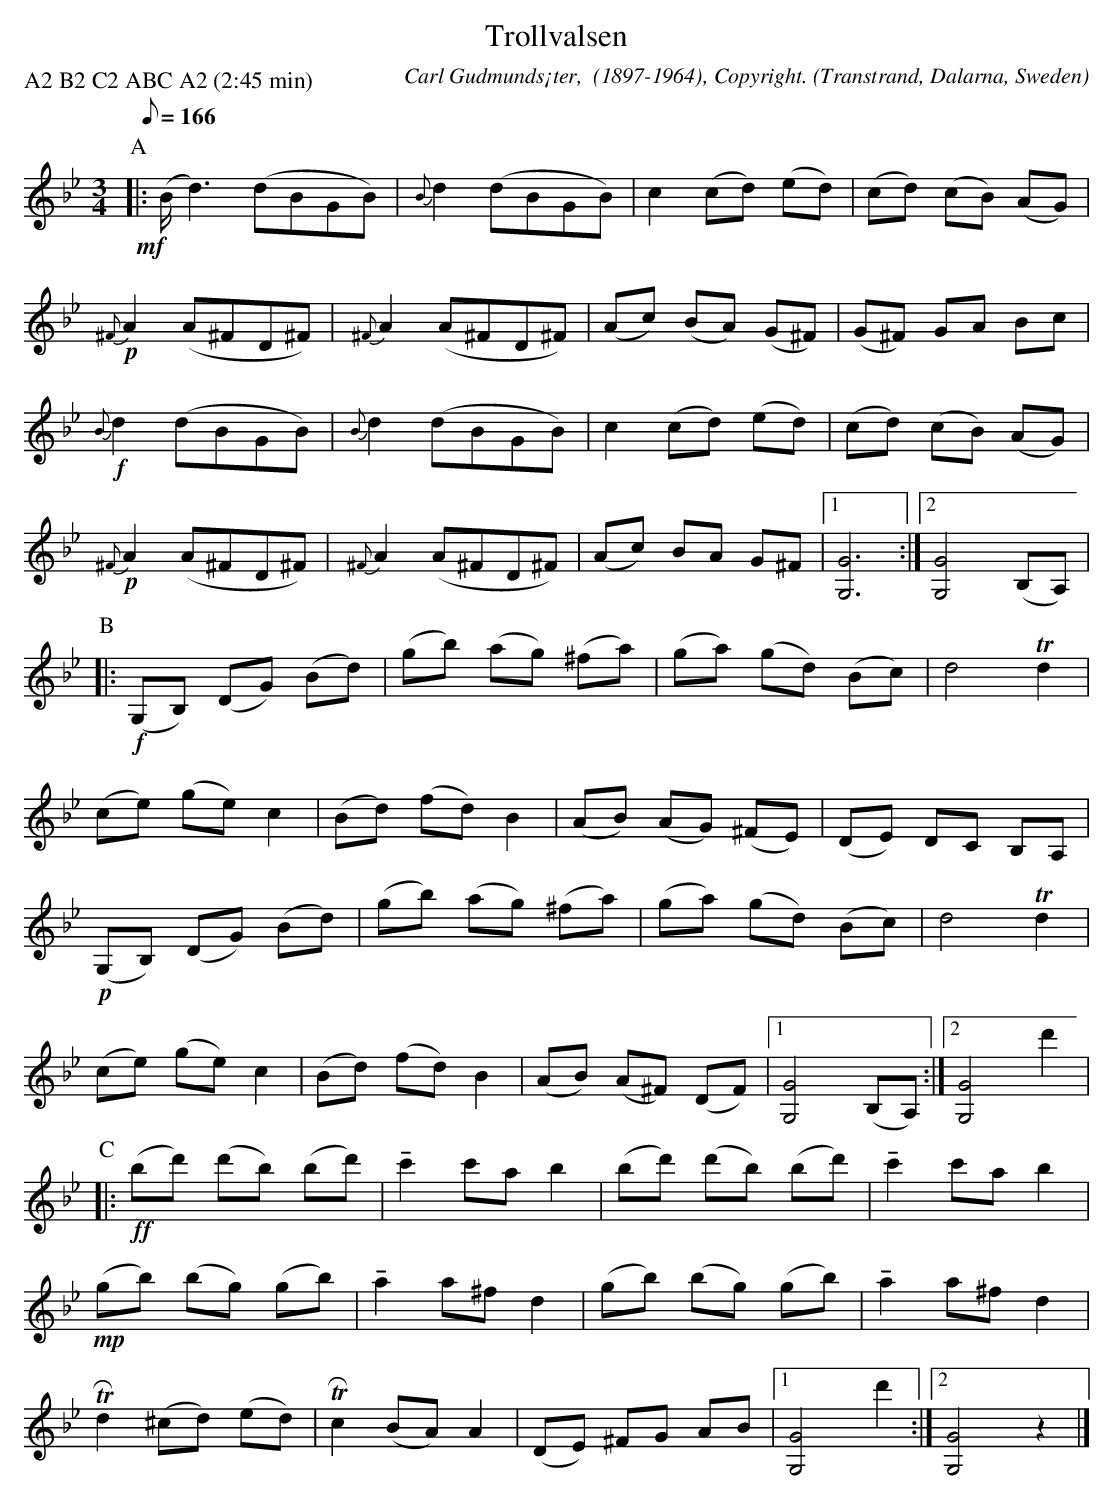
X:1
T: Trollvalsen
O: Transtrand, Dalarna, Sweden
M: 3/4
C: Carl Gudmunds¡ter,  (1897-1964), Copyright.
Q:166 Allegro
P: A2 B2 C2 ABC A2 (2:45 min)
K: Gm
P:A
+mf+ |: (B<d2) (dBGB) | {B}d2 (dBGB) | c2 (cd) (ed) | (cd) (cB) (AG) |
+p+ {^F}A2 (A^FD^F) | {^F}A2 (A^FD^F) | (Ac) (BA) (G^F) | (G^F) GA Bc |
+f+ {B}d2 (dBGB) | {B}d2 (dBGB) |  c2 (cd) (ed) | (cd) (cB) (AG) |
+p+ {^F}A2 (A^FD^F) | {^F}A2 (A^FD^F) | (Ac) BA G^F |1 [G6G,6] :|2 [G4G,4] (B,A,)|
P:B
|: +f+ (G,B,) (DG) (Bd) | (gb) (ag) (^fa) | (ga) (gd) (Bc) | d4 Td2 |
(ce) (ge) c2 | (Bd) (fd) B2 | (AB) (AG) (^FE) | (DE) DC B,A, |
+p+ (G,B,) (DG) (Bd) | (gb) (ag) (^fa) | (ga) (gd) (Bc) | d4 Td2 |
(ce) (ge) c2 | (Bd) (fd) B2 | (AB) (A^F) (DF) |1 [G4G,4] (B,A,) :|2 [G4G,4] d'2|
P:C
|: +ff+ (bd') (d'b) (bd') | !tenuto!c'2 c'a b2 | (bd') (d'b) (bd') | !tenuto! c'2 c'a b2 |
+mp+ (gb) (bg) (gb) | !tenuto! a2 a^f d2 | (gb) (bg) (gb) | !tenuto! a2 a^f d2 |
TRd2 (^cd) (ed) | TRc2 (BA) A2 | (DE) ^FG AB |1 [G4G,4] d'2 :|2 [G4G,4] z2 |]
